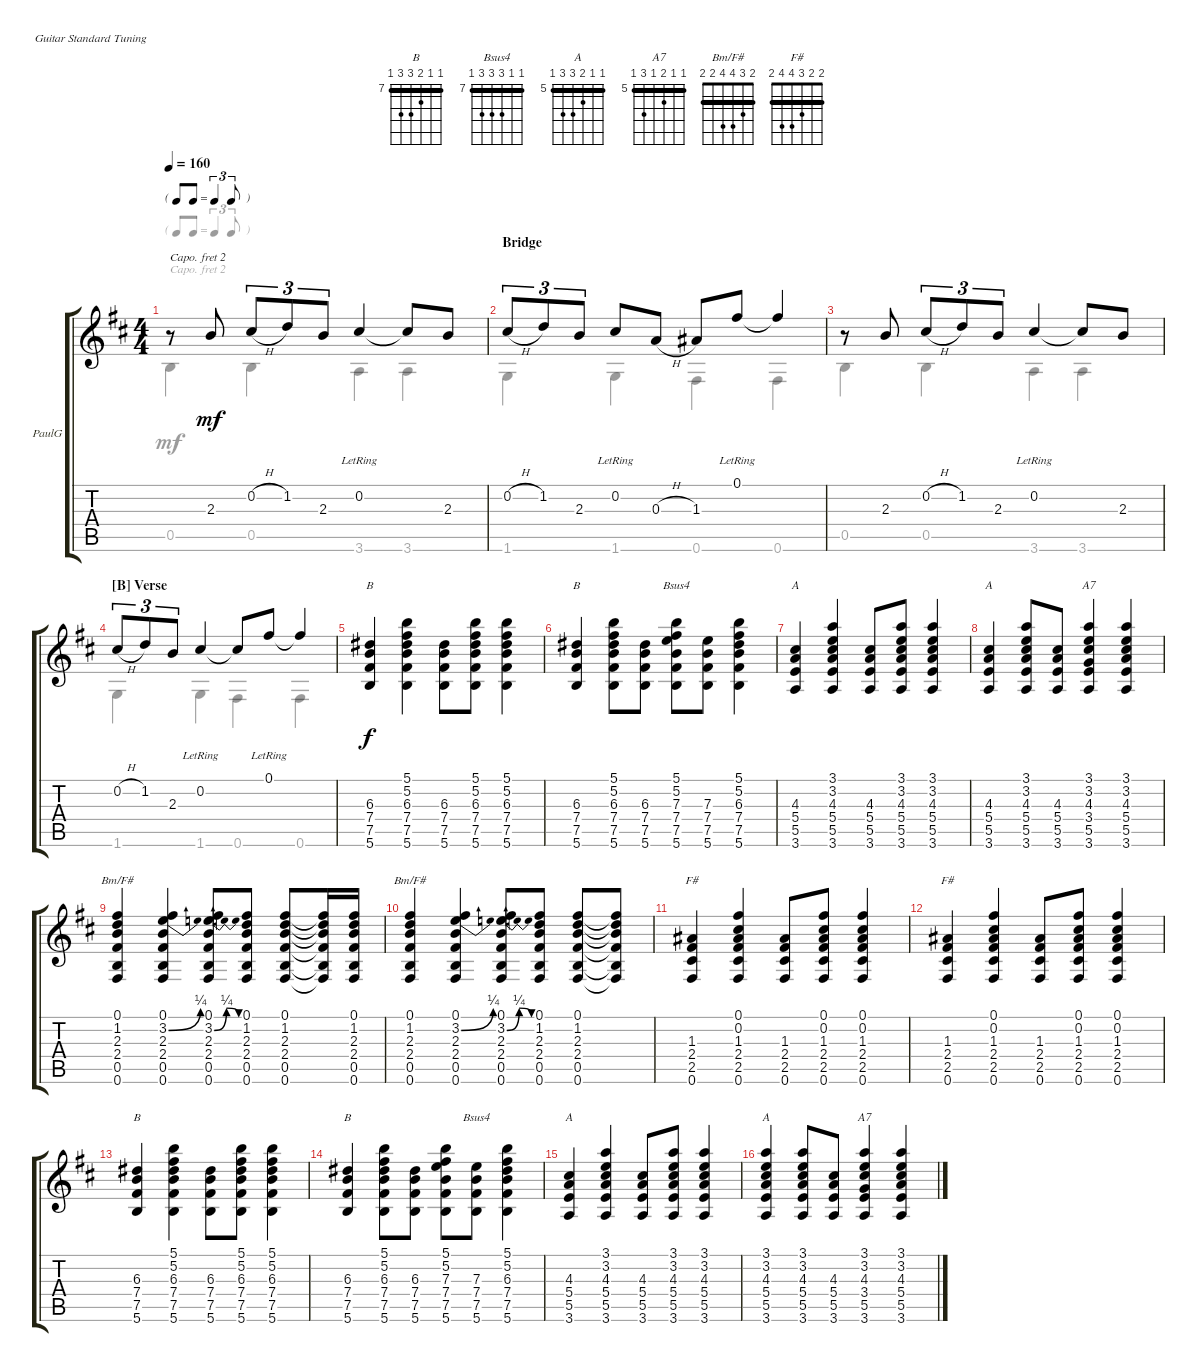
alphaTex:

\defaultSystemsLayout 4
\bracketExtendMode groupsimilarinstruments
\firstSystemTrackNameOrientation horizontal
\otherSystemsTrackNameOrientation horizontal
\track ("Paul's Guitar" "PaulG") {instrument acousticguitarsteel}
\staff {score tabs}
\capo 2
\tuning (E4 B3 G3 D3 A2 E2)
\chord ("B" 7 7 8 9 9 7) {firstfret 7 barre (7 7)}
\chord ("Bsus4" 7 7 9 9 9 7) {firstfret 7 barre (7 7)}
\chord ("A" 5 5 6 7 7 5) {firstfret 5 barre (5 5)}
\chord ("A7" 5 5 6 5 7 5) {firstfret 5 barre (5 5 5)}
\chord ("Bm/F#" 2 3 4 4 2 2) {barre (2 2)}
\chord ("F#" 2 2 3 4 4 2) {barre (2 2)}
\voice
\ts (4 4)
\tf triplet8th
\tempo 160
\clef g2
\ks bminor
r.8{dy ff} 2.3.8{dy mf} 0.2{h}.8{tu (3 2)} 1.2.8{tu (3 2)} 2.3.8{tu (3 2)} 0.2{lr}.4 0.2{t}.8 2.3.8 |
\section ("" "Bridge")
0.2{h}.8{tu (3 2)} 1.2.8{tu (3 2)} 2.3.8{tu (3 2)} 0.2{lr}.8 0.3{h}.8 1.3.8 0.1{lr}.8 0.1{t}.4 |
r.8 2.3.8 0.2{h}.8{tu (3 2)} 1.2.8{tu (3 2)} 2.3.8{tu (3 2)} 0.2{lr}.4 0.2{t}.8 2.3.8 |
\section ("B" "Verse")
0.2{h}.8{tu (3 2)} 1.2.8{tu (3 2)} 2.3.8{tu (3 2)} 0.2{lr}.4 0.2{t}.8 0.1{lr}.8 0.1{t}.4 |
(5.6 7.5 7.4 6.3).4{ch "B" dy f} (5.1 5.2 6.3 7.4 7.5 5.6).4 (7.5 5.6 7.4 6.3).8 (5.1 5.2 6.3 7.4 7.5 5.6).8 (5.1 5.2 6.3 7.4 7.5 5.6).4 |
(5.6 7.5 7.4 6.3).4{ch "B"} (5.1 5.2 6.3 7.4 7.5 5.6).8 (6.3 7.4 7.5 5.6).8 (5.1 5.2 7.3 7.4 7.5 5.6).8{ch "Bsus4"} (7.3 7.4 7.5 5.6).8 (5.1 5.2 6.3 7.4 7.5 5.6).4 |
(3.6 5.5 5.4 4.3).4{ch "A"} (3.6 5.5 5.4 4.3 3.2 3.1).4 (3.6 5.5 5.4 4.3).8 (3.6 5.5 5.4 4.3 3.2 3.1).8 (3.6 5.5 5.4 4.3 3.2 3.1).4 |
(3.6 5.5 5.4 4.3).4{ch "A"} (3.6 5.5 5.4 4.3 3.2 3.1).8 (3.6 5.5 5.4 4.3).8 (3.6 5.5 3.4 4.3 3.2 3.1).4{ch "A7"} (3.6 5.5 5.4 4.3 3.2 3.1).4 |
(0.6 0.5 2.4 2.3 1.2 0.1).4{ch "Bm/F#"} (3.2{be (bend 0 0 42.6 1)} 2.4 0.5 0.6 2.3 0.1).4 (2.4 0.5 0.6 2.3 0.1 3.2{be (bendrelease 0 0 0.6 1 20.4 1 30 0)}).8 (1.2 2.4 0.5 0.6 2.3 0.1).8 (1.2 2.4 0.5 0.6 2.3 0.1).8 (1.2{t} 2.4{t} 0.5{t} 0.6{t} 2.3{t} 0.1{t}).16 (1.2 2.4 0.5 0.6 2.3 0.1).16 |
(0.6 0.5 2.4 2.3 1.2 0.1).4{ch "Bm/F#"} (3.2{be (bend 0 0 42.6 1)} 2.4 0.5 0.6 2.3 0.1).4 (2.4 0.5 0.6 2.3 0.1 3.2{be (bendrelease 0 0 0.6 1 20.4 1 30 0)}).8 (1.2 2.4 0.5 0.6 2.3 0.1).8 (1.2 2.4 0.5 0.6 2.3 0.1).8 (1.2{t} 2.4{t} 0.5{t} 0.6{t} 2.3{t} 0.1{t}).8 |
(1.3 2.4 2.5 0.6).4{ch "F#"} (0.1 1.3 0.2 2.4 2.5 0.6).4 (1.3 2.4 2.5 0.6).8 (0.1 1.3 0.2 2.4 2.5 0.6).8 (0.1 1.3 0.2 2.4 2.5 0.6).4 |
(1.3 2.4 2.5 0.6).4{ch "F#"} (0.1 1.3 0.2 2.4 2.5 0.6).4 (1.3 2.4 2.5 0.6).8 (0.1 1.3 0.2 2.4 2.5 0.6).8 (0.1 1.3 0.2 2.4 2.5 0.6).4 |
(5.6 7.5 7.4 6.3).4{ch "B"} (5.1 5.2 6.3 7.4 7.5 5.6).4 (7.5 5.6 7.4 6.3).8 (5.1 5.2 6.3 7.4 7.5 5.6).8 (5.1 5.2 6.3 7.4 7.5 5.6).4 |
(5.6 7.5 7.4 6.3).4{ch "B"} (5.1 5.2 6.3 7.4 7.5 5.6).8 (6.3 7.4 7.5 5.6).8 (5.1 5.2 7.3 7.4 7.5 5.6).8 (7.3 7.4 7.5 5.6).8{ch "Bsus4"} (5.1 5.2 6.3 7.4 7.5 5.6).4 |
(3.6 5.5 5.4 4.3).4{ch "A"} (3.6 5.5 5.4 4.3 3.2 3.1).4 (3.6 5.5 5.4 4.3).8 (3.6 5.5 5.4 4.3 3.2 3.1).8 (3.6 5.5 5.4 4.3 3.2 3.1).4 |
(3.6 5.5 5.4 4.3 3.2 3.1).4{ch "A"} (3.6 5.5 5.4 4.3 3.2 3.1).8 (3.6 5.5 5.4 4.3).8 (3.6 5.5 3.4 4.3 3.2 3.1).4{ch "A7"} (3.6 5.5 5.4 4.3 3.2 3.1).4
\voice
\clef g2
\ottava regular
\simile none
\ks bminor
0.5.4{dy mf} 0.5.4 3.6.4 3.6.4 |
1.6.4 1.6.4 0.6.4 0.6.4 |
0.5.4 0.5.4 3.6.4 3.6.4 |
1.6.4 1.6.4 0.6.4 0.6.4 |
|
|
|
|
|
|
|
|
|
|
|
